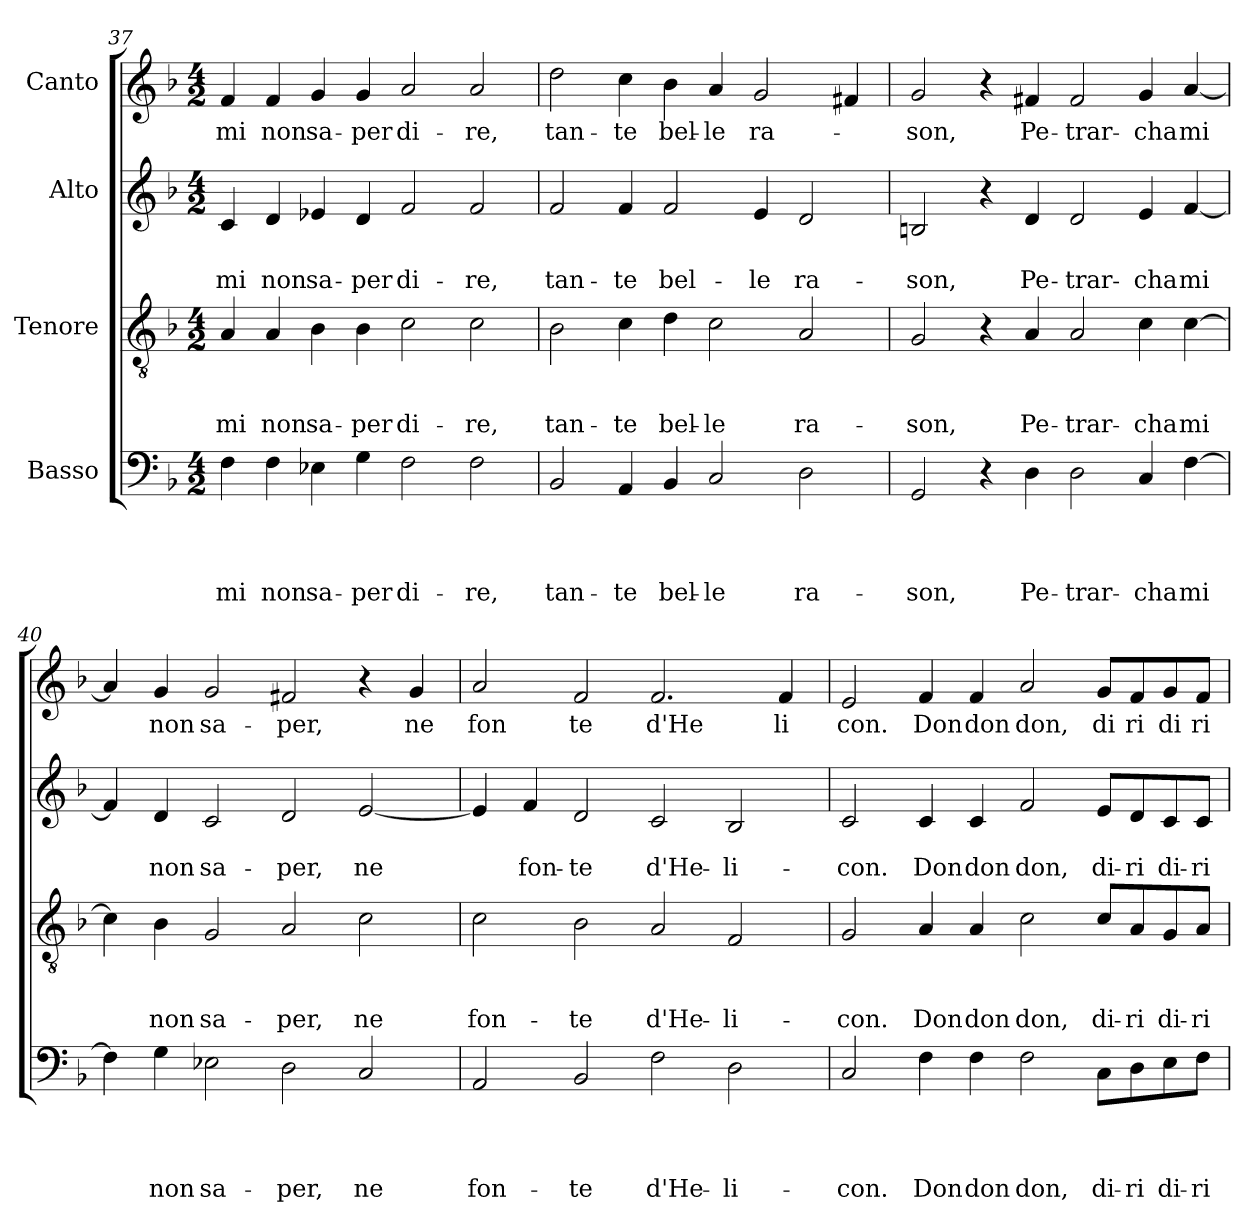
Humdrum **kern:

**kern	**text	**text	**text	**text	**kern	**text	**text	**text	**kern	**text	**text	**kern	**text
*part4	*part4	*part4	*part4	*part4	*part3	*part3	*part3	*part3	*part2	*part2	*part2	*part1	*part1
*staff4	*staff4	*staff4	*staff4	*staff4	*staff3	*staff3	*staff3	*staff3	*staff2	*staff2	*staff2	*staff1	*staff1
*I"Basso	*	*	*	*	*I"Tenore	*	*	*	*I"Alto	*	*	*I"Canto	*
*clefF4	*	*	*	*	*clefGv2	*	*	*	*clefG2	*	*	*clefG2	*
*ITrd-3c-5	*	*	*	*	*	*	*	*	*ITrd-3c-5	*	*	*ITrd-3c-5	*
*k[b-e-]	*	*	*	*	*k[b-]	*	*	*	*k[b-e-]	*	*	*k[b-e-]	*
*B-:	*	*	*	*	*F:	*	*	*	*B-:	*	*	*B-:	*
*M4/2	*	*	*	*	*M4/2	*	*	*	*M4/2	*	*	*M4/2	*
=37	=37	=37	=37	=37	=37	=37	=37	=37	=37	=37	=37	=37	=37
!	!	!	!	!LO:LY:b	!	!	!	!LO:LY:b	!	!	!LO:LY:b	!	!LO:LY:b
4B-\	.	.	.	mi	4A/	.	.	mi	4f/	.	mi	4b-/	mi
!	!	!	!	!LO:LY:b	!	!	!	!LO:LY:b	!	!	!LO:LY:b	!	!LO:LY:b
4B-\	.	.	.	non	4A/	.	.	non	4g/	.	non	4b-/	non
!	!	!	!	!LO:LY:b	!	!	!	!LO:LY:b	!	!	!LO:LY:b	!	!LO:LY:b
4A-X\	.	.	.	sa-	4B-\	.	.	sa-	4a-X/	.	sa-	4cc/	sa-
!	!	!	!	!LO:LY:b	!	!	!	!LO:LY:b	!	!	!LO:LY:b	!	!LO:LY:b
4c\	.	.	.	-per	4B-\	.	.	-per	4g/	.	-per	4cc/	-per
!	!	!	!	!LO:LY:b	!	!	!	!LO:LY:b	!	!	!LO:LY:b	!	!LO:LY:b
2B-\	.	.	.	di-	2c\	.	.	di-	2b-/	.	di-	2dd/	di-
!	!	!	!	!LO:LY:b	!	!	!	!LO:LY:b	!	!	!LO:LY:b	!	!LO:LY:b
2B-\	.	.	.	-re,	2c\	.	.	-re,	2b-/	.	-re,	2dd/	-re,
=38	=38	=38	=38	=38	=38	=38	=38	=38	=38	=38	=38	=38	=38
!	!	!	!	!LO:LY:b	!	!	!	!LO:LY:b	!	!	!LO:LY:b	!	!LO:LY:b
2E-/	.	.	.	tan-	2B-\	.	.	tan-	2b-/	.	tan-	2gg\	tan-
!	!	!	!	!LO:LY:b	!	!	!	!LO:LY:b	!	!	!LO:LY:b	!	!LO:LY:b
4D/	.	.	.	-te	4c\	.	.	-te	4b-/	.	-te	4ff\	-te
!	!	!	!	!LO:LY:b	!	!	!	!LO:LY:b	!	!	!LO:LY:b	!	!LO:LY:b
4E-/	.	.	.	bel-	4d\	.	.	bel-	2b-/	.	bel-	4ee-\	bel-
!	!	!	!	!LO:LY:b	!	!	!	!LO:LY:b	!	!	!	!	!LO:LY:b
2F/	.	.	.	-le	2c\	.	.	-le	.	.	.	4dd/	-le
!	!	!	!	!	!	!	!	!	!	!	!LO:LY:b	!	!LO:LY:b
.	.	.	.	.	.	.	.	.	4a/	.	-le	2cc/	ra-
!	!	!	!	!LO:LY:b	!	!	!	!LO:LY:b	!	!	!LO:LY:b	!	!
2G\	.	.	.	ra-	2A/	.	.	ra-	2g/	.	ra-	.	.
.	.	.	.	.	.	.	.	.	.	.	.	4b/	.
=39	=39	=39	=39	=39	=39	=39	=39	=39	=39	=39	=39	=39	=39
!	!	!	!	!LO:LY:b	!	!	!	!LO:LY:b	!	!	!LO:LY:b	!	!LO:LY:b
2C/	.	.	.	-son,	2G/	.	.	-son,	2en/	.	-son,	2cc/	-son,
4r	.	.	.	.	4r	.	.	.	4r	.	.	4r	.
!	!	!	!	!LO:LY:b	!	!	!	!LO:LY:b	!	!	!LO:LY:b	!	!LO:LY:b
4G\	.	.	.	Pe-	4A/	.	.	Pe-	4g/	.	Pe-	4bn/	Pe-
!	!	!	!	!LO:LY:b	!	!	!	!LO:LY:b	!	!	!LO:LY:b	!	!LO:LY:b
2G\	.	.	.	-trar-	2A/	.	.	-trar-	2g/	.	-trar-	2b/	-trar-
!	!	!	!	!LO:LY:b	!	!	!	!LO:LY:b	!	!	!LO:LY:b	!	!LO:LY:b
4F/	.	.	.	-cha	4c\	.	.	-cha	4a/	.	-cha	4cc/	-cha
!	!	!	!	!LO:LY:b	!	!	!	!LO:LY:b	!	!	!LO:LY:b	!	!LO:LY:b
[>4B-\	.	.	.	mi	[>4c\	.	.	mi	[<4b-/	.	mi	[<4dd/	mi
=40	=40	=40	=40	=40	=40	=40	=40	=40	=40	=40	=40	=40	=40
4B-\]	.	.	.	.	4c\]	.	.	.	4b-/]	.	.	4dd/]	.
!	!	!	!	!LO:LY:b	!	!	!	!LO:LY:b	!	!	!LO:LY:b	!	!LO:LY:b
4c\	.	.	.	non	4B-\	.	.	non	4g/	.	non	4cc/	non
!	!	!	!	!LO:LY:b	!	!	!	!LO:LY:b	!	!	!LO:LY:b	!	!LO:LY:b
2A-X\	.	.	.	sa-	2G/	.	.	sa-	2f/	.	sa-	2cc/	sa-
!	!	!	!	!LO:LY:b	!	!	!	!LO:LY:b	!	!	!LO:LY:b	!	!LO:LY:b
2G\	.	.	.	-per,	2A/	.	.	-per,	2g/	.	-per,	2bn/	-per,
!	!	!	!	!LO:LY:b	!	!	!	!LO:LY:b	!	!	!LO:LY:b	!	!
2F/	.	.	.	ne	2c\	.	.	ne	[>2a/	.	ne	4r	.
!	!	!	!	!	!	!	!	!	!	!	!	!	!LO:LY:b
.	.	.	.	.	.	.	.	.	.	.	.	4cc/	ne
!!LO:PB:g=z
=41	=41	=41	=41	=41	=41	=41	=41	=41	=41	=41	=41	=41	=41
!	!	!	!	!LO:LY:b	!	!	!	!LO:LY:b	!	!	!	!	!LO:LY:b
2D/	.	.	.	fon-	2c\	.	.	fon-	4a/]	.	.	2dd/	fon
!	!	!	!	!	!	!	!	!	!	!	!LO:LY:b	!	!
.	.	.	.	.	.	.	.	.	4b-/	.	fon-	.	.
!	!	!	!	!LO:LY:b	!	!	!	!LO:LY:b	!	!	!LO:LY:b	!	!LO:LY:b
2E-/	.	.	.	-te	2B-\	.	.	-te	2g/	.	-te	2b-/	te
!	!	!	!	!LO:LY:b	!	!	!	!LO:LY:b	!	!	!LO:LY:b	!	!LO:LY:b
2B-\	.	.	.	d'He-	2A/	.	.	d'He-	2f/	.	d'He-	2.b-/	d'He
!	!	!	!	!LO:LY:b	!	!	!	!LO:LY:b	!	!	!LO:LY:b	!	!
2G\	.	.	.	-li-	2F/	.	.	-li-	2e-/	.	-li-	.	.
!	!	!	!	!	!	!	!	!	!	!	!	!	!LO:LY:b
.	.	.	.	.	.	.	.	.	.	.	.	4b-/	li
=42	=42	=42	=42	=42	=42	=42	=42	=42	=42	=42	=42	=42	=42
!	!	!	!	!LO:LY:b	!	!	!	!LO:LY:b	!	!	!LO:LY:b	!	!LO:LY:b
2F/	.	.	.	-con.	2G/	.	.	-con.	2f/	.	-con.	2a/	con.
!	!	!	!	!LO:LY:b	!	!	!	!LO:LY:b	!	!	!LO:LY:b	!	!LO:LY:b
4B-\	.	.	.	Don	4A/	.	.	Don	4f/	.	Don	4b-/	Don
!	!	!	!	!LO:LY:b	!	!	!	!LO:LY:b	!	!	!LO:LY:b	!	!LO:LY:b
4B-\	.	.	.	don	4A/	.	.	don	4f/	.	don	4b-/	don
!	!	!	!	!LO:LY:b	!	!	!	!LO:LY:b	!	!	!LO:LY:b	!	!LO:LY:b
2B-\	.	.	.	don,	2c\	.	.	don,	2b-/	.	don,	2dd/	don,
!	!	!	!	!LO:LY:b	!	!	!	!LO:LY:b	!	!	!LO:LY:b	!	!LO:LY:b
8F\L	.	.	.	di-	8c/L	.	.	di-	8a/L	.	di-	8cc/L	di
!	!	!	!	!LO:LY:b	!	!	!	!LO:LY:b	!	!	!LO:LY:b	!	!LO:LY:b
8G\	.	.	.	-ri	8A/	.	.	-ri	8g/	.	-ri	8b-/	ri
!	!	!	!	!LO:LY:b	!	!	!	!LO:LY:b	!	!	!LO:LY:b	!	!LO:LY:b
8A\	.	.	.	di-	8G/	.	.	di-	8f/	.	di-	8cc/	di
!	!	!	!	!LO:LY:b	!	!	!	!LO:LY:b	!	!	!LO:LY:b	!	!LO:LY:b
8B-\J	.	.	.	-ri	8A/J	.	.	-ri	8f/J	.	-ri	8b-/J	ri
=	=	=	=	=	=	=	=	=	=	=	=	=	=
*-	*-	*-	*-	*-	*-	*-	*-	*-	*-	*-	*-	*-	*-
